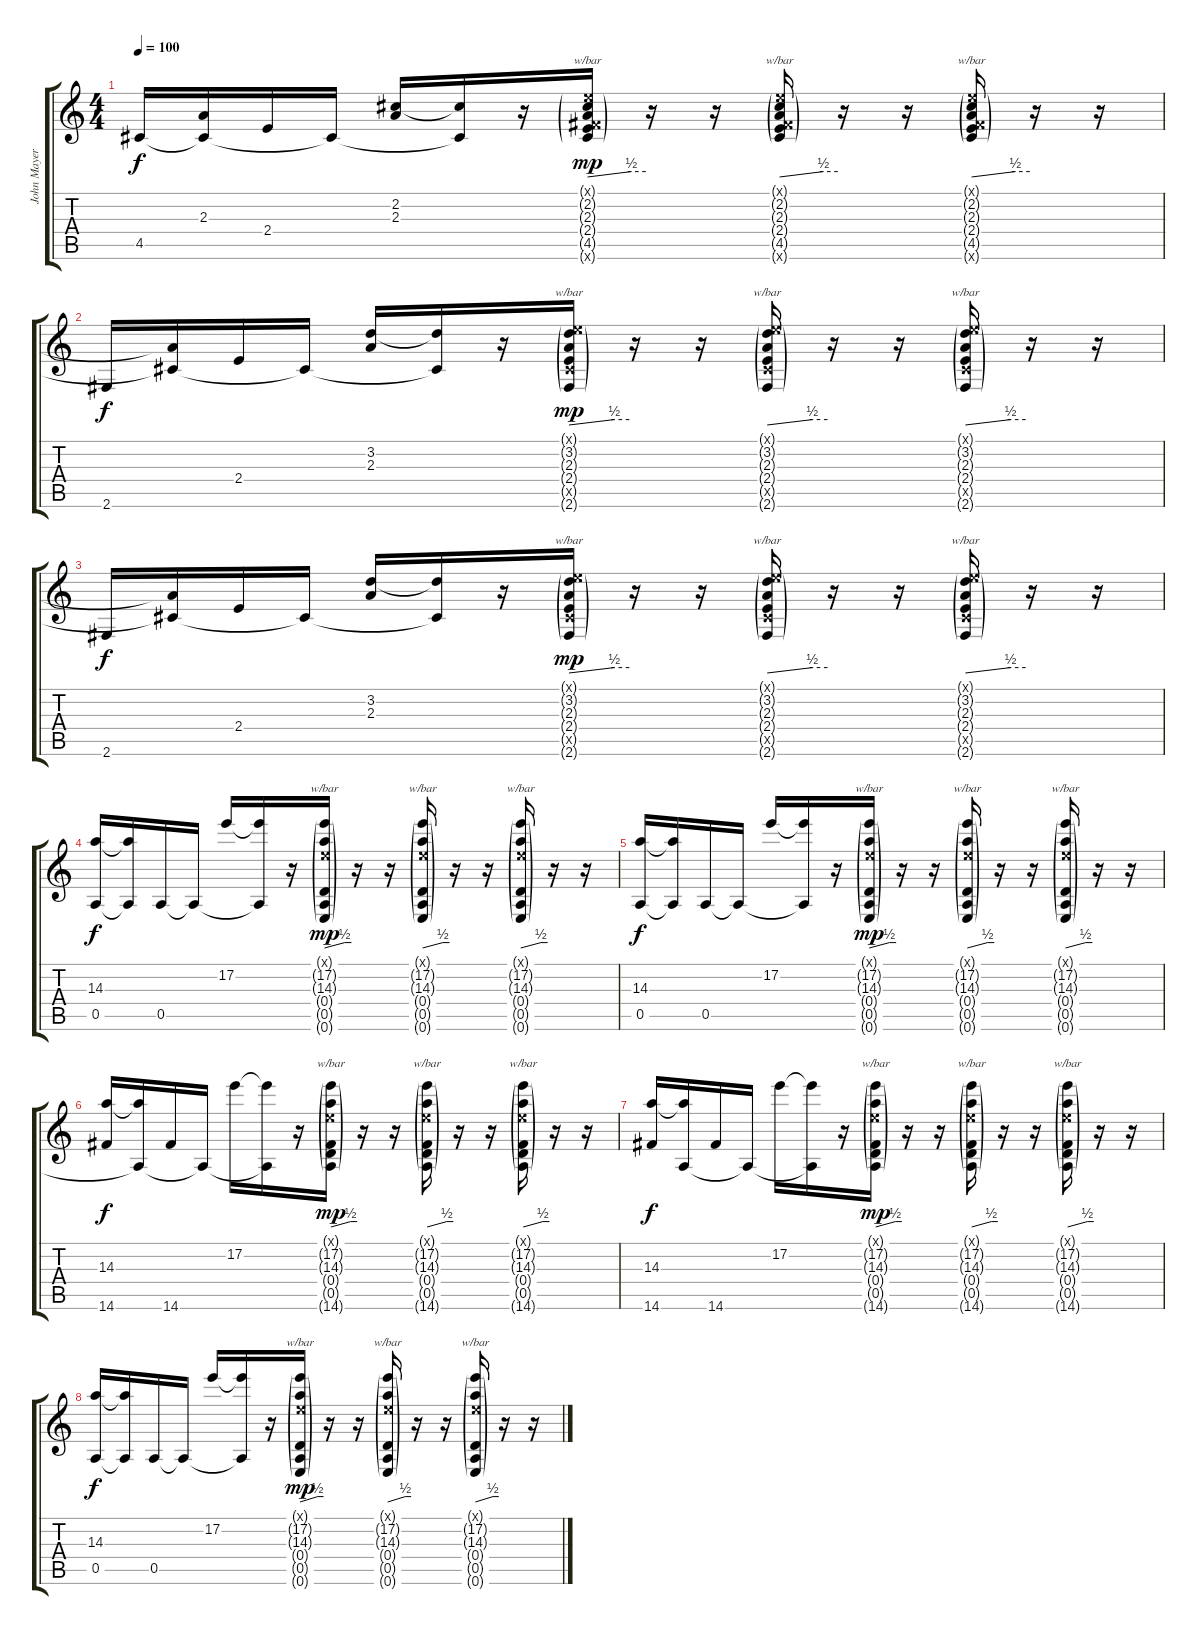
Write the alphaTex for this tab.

\track ("John Mayer" "John Mayer") {instrument distortionguitar}
\staff {score tabs}
\tuning (E4 B3 G3 D3 A2 E2) {hide}
\ts (4 4)
\tempo 100
\clef g2
\ks c
4.5.16{dy f} (2.3{t} 4.5{t}).16 2.4.16 4.5{t}.16 (2.2 2.3).16 (2.2{t} 4.5{t}).16 r.16 (0.1{g x} 2.2{g} 2.3{g} 2.4{g} 4.5{g} 14.6{g x}).16{tbe (custom default 0 0 45 2 60 2) dy mp} r.16 r.16 (0.1{g x} 2.2{g} 2.3{g} 2.4{g} 4.5{g} 14.6{g x}).16{tbe (custom default 0 0 45 2 60 2)} r.16 r.16 (0.1{g x} 2.2{g} 2.3{g} 2.4{g} 4.5{g} 14.6{g x}).16{tbe (custom default 0 0 45 2 60 2)} r.16 r.16 |
2.6.16{dy f} (2.3{t} 4.5{t}).16 2.4.16 4.5{t}.16 (3.2 2.3).16 (3.2{t} 4.5{t}).16 r.16 (0.1{g x} 3.2{g} 2.3{g} 2.4{g} 4.5{g x} 2.6{g}).16{tbe (custom default 0 0 45 2 60 2) dy mp} r.16 r.16 (0.1{g x} 3.2{g} 2.3{g} 2.4{g} 4.5{g x} 2.6{g}).16{tbe (custom default 0 0 45 2 60 2)} r.16 r.16 (0.1{g x} 3.2{g} 2.3{g} 2.4{g} 4.5{g x} 2.6{g}).16{tbe (custom default 0 0 45 2 60 2)} r.16 r.16 |
2.6.16{dy f} (2.3{t} 4.5{t}).16 2.4.16 4.5{t}.16 (3.2 2.3).16 (3.2{t} 4.5{t}).16 r.16 (0.1{g x} 3.2{g} 2.3{g} 2.4{g} 4.5{g x} 2.6{g}).16{tbe (custom default 0 0 45 2 60 2) dy mp} r.16 r.16 (0.1{g x} 3.2{g} 2.3{g} 2.4{g} 4.5{g x} 2.6{g}).16{tbe (custom default 0 0 45 2 60 2)} r.16 r.16 (0.1{g x} 3.2{g} 2.3{g} 2.4{g} 4.5{g x} 2.6{g}).16{tbe (custom default 0 0 45 2 60 2)} r.16 r.16 |
(14.3 0.5).16{dy f} (14.3{t} 0.5{t}).16 0.5.16 0.5{t}.16 17.2.16 (17.2{t} 0.5{t}).16 r.16 (0.1{g x} 17.2{g} 14.3{g} 0.4{g} 0.5{g} 0.6{g}).16{tbe (custom default 0 0 45 2 60 2) dy mp} r.16 r.16 (0.1{g x} 17.2{g} 14.3{g} 0.4{g} 0.5{g} 0.6{g}).16{tbe (custom default 0 0 45 2 60 2)} r.16 r.16 (0.1{g x} 17.2{g} 14.3{g} 0.4{g} 0.5{g} 0.6{g}).16{tbe (custom default 0 0 45 2 60 2)} r.16 r.16 |
(14.3 0.5).16{dy f} (14.3{t} 0.5{t}).16 0.5.16 0.5{t}.16 17.2.16 (17.2{t} 0.5{t}).16 r.16 (0.1{g x} 17.2{g} 14.3{g} 0.4{g} 0.5{g} 0.6{g}).16{tbe (custom default 0 0 45 2 60 2) dy mp} r.16 r.16 (0.1{g x} 17.2{g} 14.3{g} 0.4{g} 0.5{g} 0.6{g}).16{tbe (custom default 0 0 45 2 60 2)} r.16 r.16 (0.1{g x} 17.2{g} 14.3{g} 0.4{g} 0.5{g} 0.6{g}).16{tbe (custom default 0 0 45 2 60 2)} r.16 r.16 |
(14.3 14.6).16{dy f} (14.3{t} 0.5{t}).16 14.6.16 0.5{t}.16 17.2.16 (17.2{t} 0.5{t}).16 r.16 (0.1{g x} 17.2{g} 14.3{g} 0.4{g} 0.5{g} 14.6{g}).16{tbe (custom default 0 0 45 2 60 2) dy mp} r.16 r.16 (0.1{g x} 17.2{g} 14.3{g} 0.4{g} 0.5{g} 14.6{g}).16{tbe (custom default 0 0 45 2 60 2)} r.16 r.16 (0.1{g x} 17.2{g} 14.3{g} 0.4{g} 0.5{g} 14.6{g}).16{tbe (custom default 0 0 45 2 60 2)} r.16 r.16 |
(14.3 14.6).16{dy f} (14.3{t} 0.5{t}).16 14.6.16 0.5{t}.16 17.2.16 (17.2{t} 0.5{t}).16 r.16 (0.1{g x} 17.2{g} 14.3{g} 0.4{g} 0.5{g} 14.6{g}).16{tbe (custom default 0 0 45 2 60 2) dy mp} r.16 r.16 (0.1{g x} 17.2{g} 14.3{g} 0.4{g} 0.5{g} 14.6{g}).16{tbe (custom default 0 0 45 2 60 2)} r.16 r.16 (0.1{g x} 17.2{g} 14.3{g} 0.4{g} 0.5{g} 14.6{g}).16{tbe (custom default 0 0 45 2 60 2)} r.16 r.16 |
(14.3 0.5).16{dy f} (14.3{t} 0.5{t}).16 0.5.16 0.5{t}.16 17.2.16 (17.2{t} 0.5{t}).16 r.16 (0.1{g x} 17.2{g} 14.3{g} 0.4{g} 0.5{g} 0.6{g}).16{tbe (custom default 0 0 45 2 60 2) dy mp} r.16 r.16 (0.1{g x} 17.2{g} 14.3{g} 0.4{g} 0.5{g} 0.6{g}).16{tbe (custom default 0 0 45 2 60 2)} r.16 r.16 (0.1{g x} 17.2{g} 14.3{g} 0.4{g} 0.5{g} 0.6{g}).16{tbe (custom default 0 0 45 2 60 2)} r.16 r.16
